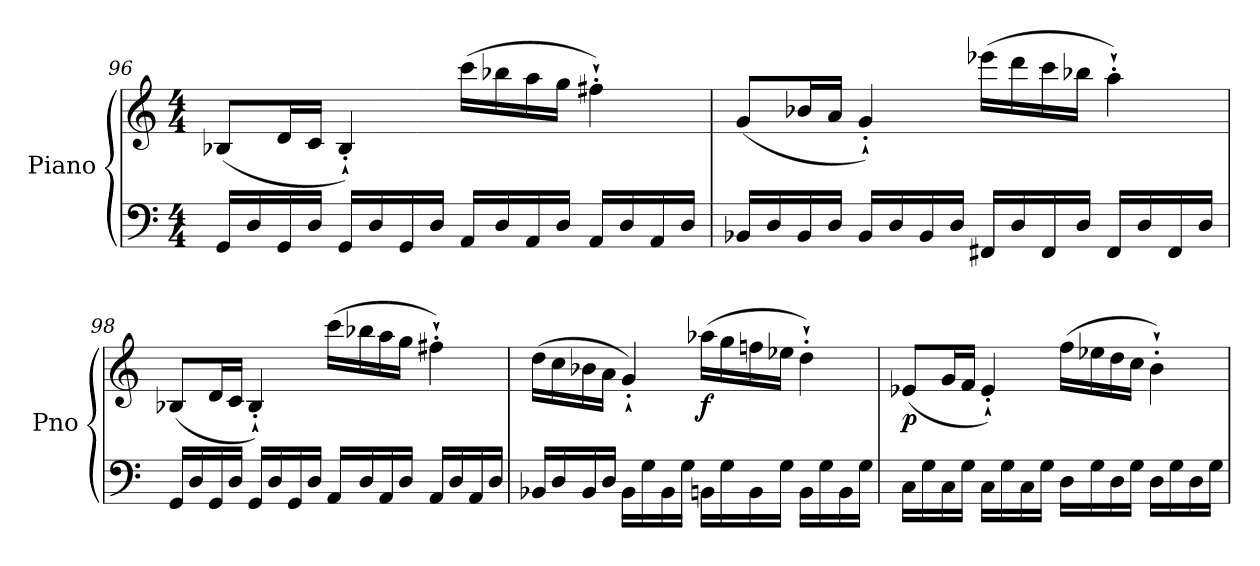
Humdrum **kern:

**kern	**kern	**dynam
*part1	*part1	*part1
*staff2	*staff1	*staff1/2
*I"Piano	*	*
*I'Pno	*	*
!!LO:LB:g=z
*clefF4	*clefG2	*
*k[]	*k[]	*
*M4/4	*M4/4	*
=96	=96	=96
16GG/LL	(8B-X/L	.
16D/	.	.
16GG/	16d/L	.
16D/JJ	16c/JJ	.
16GG/LL	4B-`'/)	.
16D/	.	.
16GG/	.	.
16D/JJ	.	.
16AA/LL	(16ccc\LL	.
16D/	16bb-X\	.
16AA/	16aa\	.
16D/JJ	16gg\JJ	.
16AA/LL	4ff#X`'\)	.
16D/	.	.
16AA/	.	.
16D/JJ	.	.
=97	=97	=97
16BB-X/LL	(8g/L	.
16D/	.	.
16BB-/	16b-X/L	.
16D/JJ	16a/JJ	.
16BB-/LL	4g`'/)	.
16D/	.	.
16BB-/	.	.
16D/JJ	.	.
16FF#X/LL	(16eee-X\LL	.
16D/	16ddd\	.
16FF#/	16ccc\	.
16D/JJ	16bb-X\JJ	.
16FF#/LL	4aa`'\)	.
16D/	.	.
16FF#/	.	.
16D/JJ	.	.
!!LO:LB:g=z
=98	=98	=98
!	!	!LO:DY:b
16GG/LL	(8B-X/L	other-dynamics
16D/	.	.
16GG/	16d/L	.
16D/JJ	16c/JJ	.
16GG/LL	4B-`'/)	.
16D/	.	.
16GG/	.	.
16D/JJ	.	.
16AA/LL	(16ccc\LL	.
16D/	16bb-X\	.
16AA/	16aa\	.
16D/JJ	16gg\JJ	.
16AA/LL	4ff#X`'\)	.
16D/	.	.
16AA/	.	.
16D/JJ	.	.
=99	=99	=99
16BB-X/LL	(16dd\LL	.
16D/	16cc\	.
16BB-/	16b-X\	.
16D/JJ	16a\JJ	.
16BB-\LL	4g`'/)	.
16G\	.	.
16BB-\	.	.
16G\JJ	.	.
!	!	!LO:DY:b
16BBn\LL	(16aa-X\LL	f
16G\	16gg\	.
16BB\	16ffn\	.
16G\JJ	16ee-X\JJ	.
16BB\LL	4dd`'\)	.
16G\	.	.
16BB\	.	.
16G\JJ	.	.
!!LO:PB:g=z
=100	=100	=100
!	!	!LO:DY:b
16C\LL	(8e-X/L	p
16G\	.	.
16C\	16g/L	.
16G\JJ	16f/JJ	.
16C\LL	4e-`'/)	.
16G\	.	.
16C\	.	.
16G\JJ	.	.
16D\LL	(16ff\LL	.
16G\	16ee-X\	.
16D\	16dd\	.
16G\JJ	16cc\JJ	.
16D\LL	4b`'\)	.
16G\	.	.
16D\	.	.
16G\JJ	.	.
=	=	=
*-	*-	*-
